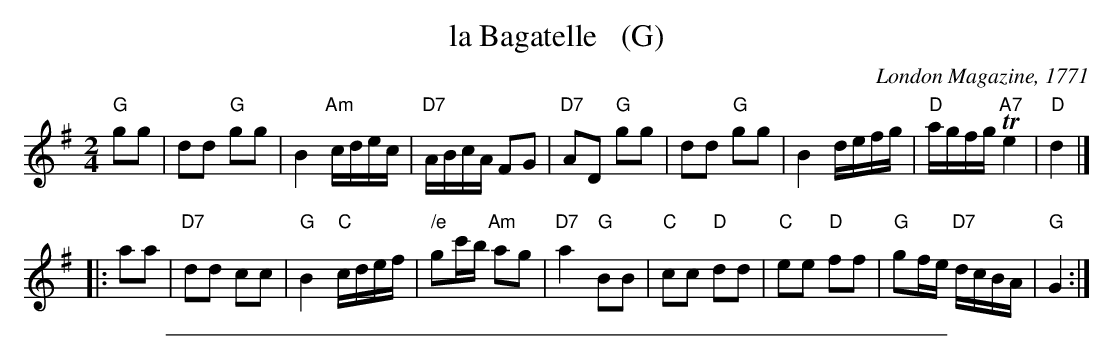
X:1
T: la Bagatelle   (G)
O: London Magazine, 1771
M: 2/4
L: 1/16
K: G
"G"g2g2 |\
d2d2 "G"g2g2 | B4 "Am"cdec | "D7"ABcA F2G2 | "D7"A2D2 "G"g2g2 |\
d2d2 "G"g2g2 | B4 defg | "D"agfg "A7"Te4 | "D"d4 |]
|: a2a2 |\
"D7"d2d2 c2c2 | "G"B4 "C"cdef | "/e"g2c'b "Am"a2g2 | "D7"a4 "G"B2B2 |\
"C"c2c2 "D"d2d2 | "C"e2e2 "D"f2f2 | "G"g2fe "D7"dcBA | "G"G4 :|
